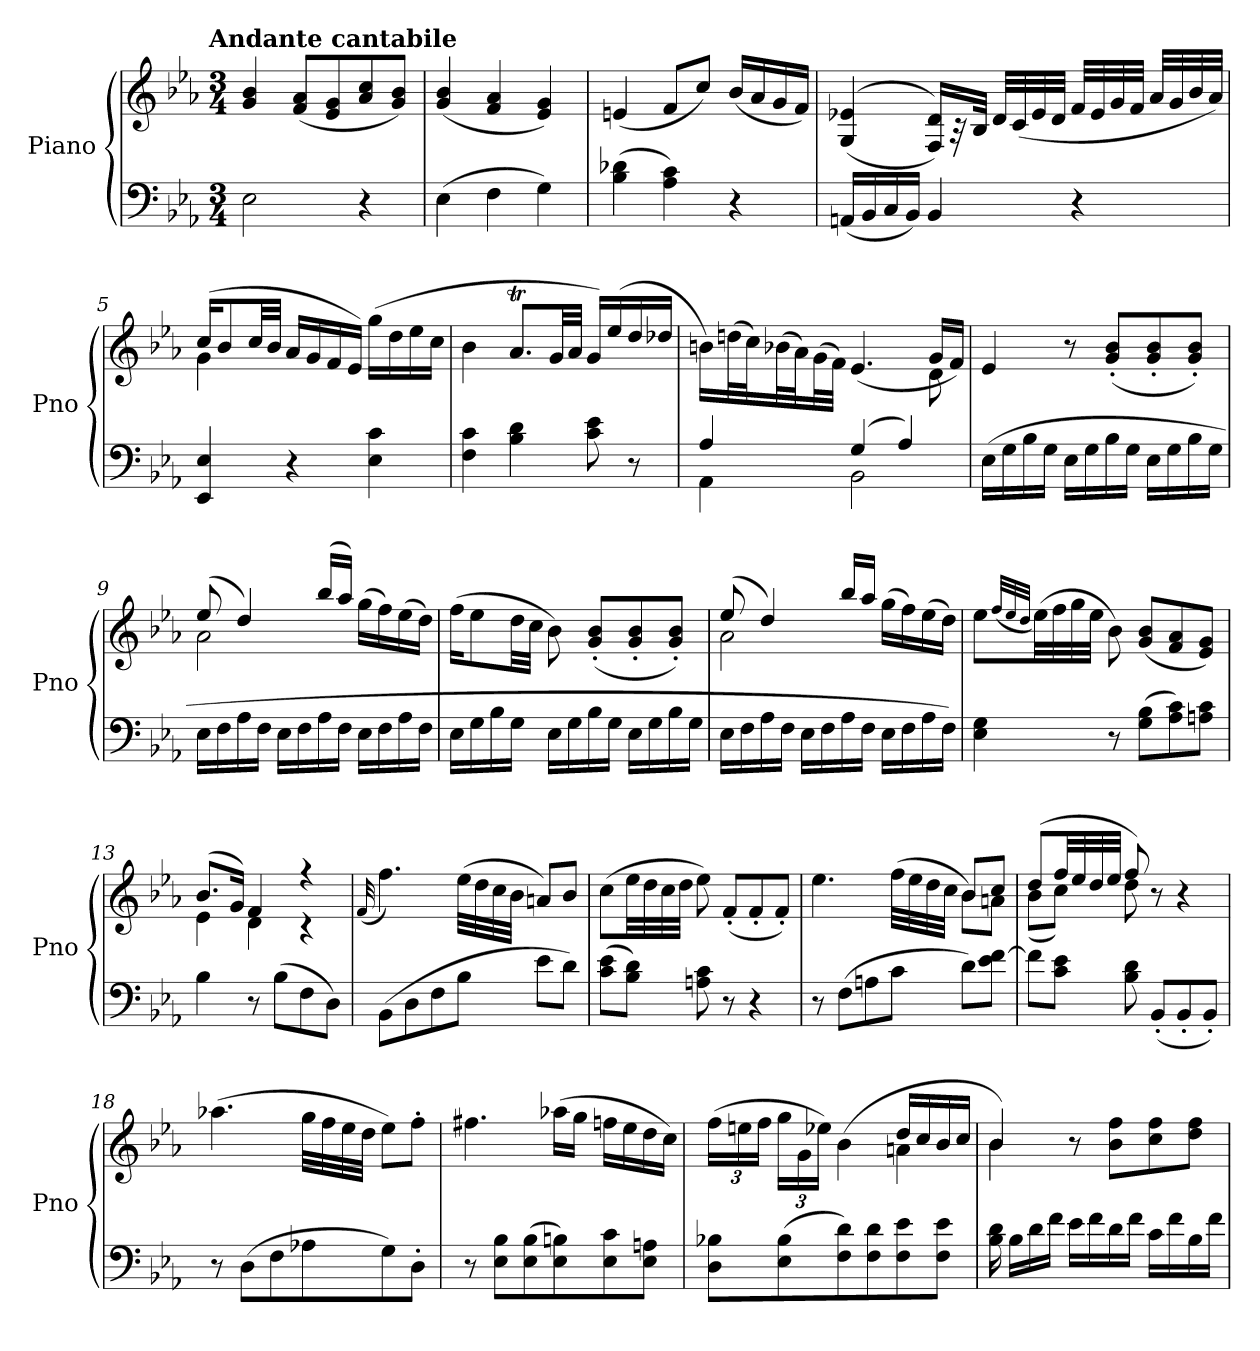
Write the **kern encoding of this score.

**kern	**kern
*part1	*part1
*staff2	*staff1
*I"Piano	*
*I'Pno	*
*clefF4	*clefG2
*k[b-e-a-]	*k[b-e-a-]
*E-:	*E-:
!!LO:TX:omd:t=Andante cantabile
*M3/4	*M3/4
*MM60	*MM60
=1	=1
2E-	4g 4b-
.	(8f 8a-L
.	8e- 8g
4r	8a- 8cc
.	8g 8b-J)
=2	=2
(4E-	(4g 4b-
4F	4f 4a-
4G)	4e- 4g)
=3	=3
(4B- 4d-X	(4en
4A- 4c)	8fL
.	8ccJ)
4r	(16b-LL
.	16a-
.	16g
.	16fJJ)
=4	=4
(16AAnLL	(<(>4G 4e-X
16BB-	.
16C	.
16BB-JJ)	.
4BB-	16F 16dLL))
.	32r
.	32B-JJk
.	32dLLL
.	(32c
.	32e-
.	32dJJJ
4r	32fLLL
.	32e-
.	32g
.	32fJJJ
.	32a-LLL
.	32g
.	32b-
.	32a-JJJ)
=5	=5
*	*^
4EE- 4E-	(16ccKL	4g
.	8b-	.
.	32ccLL	.
.	32b-JJJ	.
4r	16a-LL	2ryy
.	16g	.
.	16f	.
.	16e-JJ)	.
4E- 4c	(16ggLL	.
.	16dd	.
.	16ee-	.
.	16ccJJ	.
*	*v	*v
=6	=6
4F 4c	4b-
4B- 4d	8.a-TL
.	32gLL
.	32a-JJJ
8c 8e-	16g/LL)
.	(>16ee-/
8r	16dd/
.	16dd-X/JJ
=7	=7
*^	*^
4A-	4AA-	16bn\LL)	2ryy
.	.	(32ddn\L	.
.	.	32cc\J)	.
.	.	(32b-X\L	.
.	.	32a-\J)	.
.	.	(32g\L	.
.	.	32f\JJJ)	.
(4G	2BB-	(4.e-	.
4A-)	.	.	8ryy
.	.	16gLL	8d
.	.	16fJJ)	.
*v	*v	*	*
*	*v	*v
=8	=8
(16E-LL	4e-
16G	.
16B-	.
16GJJ	.
16E-LL	8r
16G	.
16B-	(8g' 8b-'L
16GJJ	.
16E-LL	8g' 8b-'
16G	.
16B-	8g' 8b-'J)
16GJJ	.
=9	=9
*	*^
16E-LL	(8ee-	2a-
16F	.	.
16A-	4dd)	.
16FJJ	.	.
16E-LL	.	.
16F	.	.
16A-	(16bb-LL	.
16FJJ	16aa-JJ)	.
16E-LL	4ryy	(16ggLL
16F	.	16ff)
16A-	.	(16ee-
16FJJ	.	16ddJJ)
*	*v	*v
=10	=10
16E-LL	(16ffKL
16G	8ee-
16B-	.
16GJJ	32ddLL
.	32ccJJJ
16E-LL	8b-)
16G	.
16B-	(8g' 8b-'L
16GJJ	.
16E-LL	8g' 8b-'
16G	.
16B-	8g' 8b-'J)
16GJJ	.
=11	=11
*	*^
16E-LL	(8ee-	2a-
16F	.	.
16A-	4dd)	.
16FJJ	.	.
16E-LL	.	.
16F	.	.
16A-	16bb-LL	.
16FJJ	16aa-JJ	.
16E-LL	4ryy	(16ggLL
16F	.	16ff)
16A-	.	(16ee-
16FJJ)	.	16ddJJ)
*	*v	*v
=12	=12
4E- 4G	8ee-L
.	(32qffLLL
.	32qee-
.	32qddJJJ
.	(32ee-LL)
.	32ff
.	32gg
.	32ee-JJJ
8r	8b-)
(8G 8B-L	(8g 8b-L
8A- 8c)	8f 8a-
8An 8cJ	8e- 8gJ)
=13	=13
*	*^
4B-	(8.b-L	4e-
.	16gJk)	.
8r	4f	4d
(8B-L	.	.
8F	4r	4r
8DJ)	.	.
*	*v	*v
=14	=14
.	(32qqf
(8BB-L	4.ff)
8D	.
8F	.
8B-J	(32ee-LLL
.	32dd
.	32cc
.	32b-JJJ
8e-L	8anL)
8dJ)	8b-J
=15	=15
(8c 8e-L	(8ccL
8B- 8dJ)	32ee-LL
.	32dd
.	32cc
.	32ddJJJ
8An 8c	8ee-)
8r	(8f'L
4r	8f'
.	8f'J)
=16	=16
*	*^
8r	2ryy	4.ee-
(8FL	.	.
8An	.	.
8cJ	.	(32ffLLL
.	.	32ee-
.	.	32dd
.	.	32ccJJJ
8dL)	8b-L	8b-L)
8e- [8fJ	8ccJ	8anJ
=17	=17	=17
8fL]	(8ddL	(8b-L
8c 8e-J	32ffLL	8ccJ)
.	32ee-	.
.	32dd	.
.	32ee-JJJ	.
8B- 8d	8ff)	8dd
(8BB-'L	4.ryy	8r
8BB-'	.	4r
8BB-'J)	.	.
*	*v	*v
=18	=18
8r	(4.aa-X
(8DL	.
8F	.
8A-X	32ggLLL
.	32ff
.	32ee-
.	32ddJJJ
8G)	8ee-L)
8D'J	8ff'J
=19	=19
8r	4.ff#X
8E- 8B-L	.
(8E- 8B-	.
8E- 8Bn)	(16aa-XLL
.	16ggJJ
8E- 8c	16ffnLL
.	16ee-
8E- 8AnJ	16dd
.	16ccJJ)
=20	=20
*	*^
8D 8B-XL	2ryy	(24ffLL
.	.	24een
.	.	24ffJJ
(8E- 8B-	.	24ggLL
.	.	24g
.	.	24ee-XJJ)
8F 8d)	.	(4b-
8F 8d	.	.
8F 8e-	16ddLL	4an
.	16cc	.
8F 8e-J	16b-	.
.	16ccJJ	.
=21	=21	=21
16B- 16d	4b-)	4b-
16B-LL	.	.
16d	.	.
16fJJ	.	.
16e-LL	2ryy	8r
16f	.	.
16d	.	8b- 8ffL
16fJJ	.	.
16cLL	.	8cc 8ff
16f	.	.
16B-	.	8dd 8ffJ
16fJJ	.	.
*	*v	*v
=	=
*-	*-
